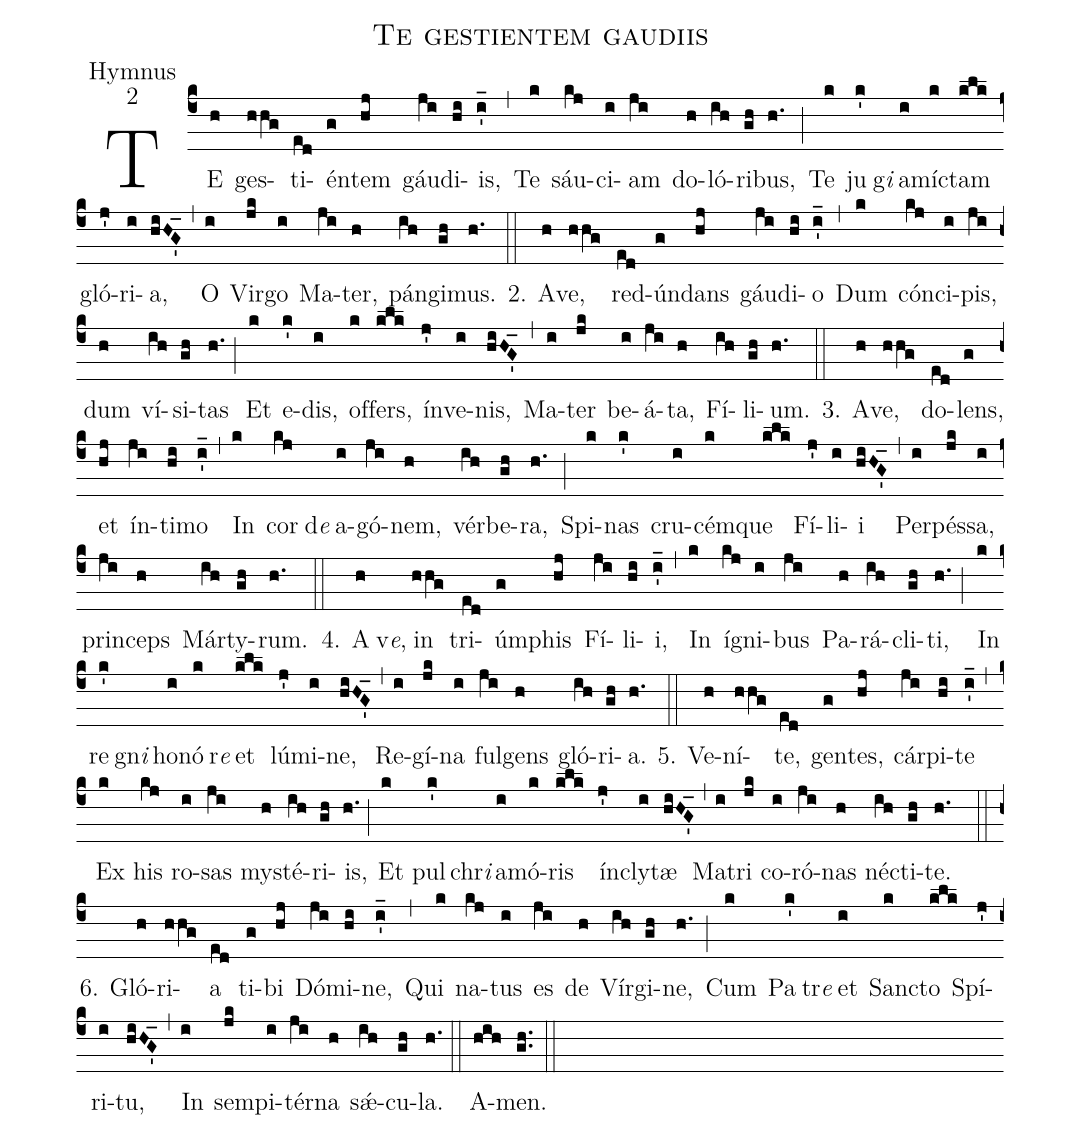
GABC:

name:Te gestientem gaudiis;
office-part:Hymnus;
mode:2;
%%
(c4)TE(h) ges(hhg)ti(ed)én(g)tem(hj) gáu(ji)di(hi)is,(i'_) (,)
Te(k) sáu(kj)ci(i)am(ji) do(h)ló(ih)ri(gh)bus,(h.) (;)
Te(k) ju(k')g<i>i</i>() a(i)míc(k)tam(klk) gló(j')ri(i)a,(hiHG'_) (,)
O(i) Vir(jk)go(i) Ma(ji)ter,(h) pán(ih)gi(gh)mus.(h.) (::)

2. A(h)ve,(hhg) red(ed)ún(g)dans(hj) gáu(ji)di(hi)o(i'_) (,)
Dum(k) cón(kj)ci(i)pis,(ji) dum(h) ví(ih)si(gh)tas(h.) (;)
Et(k) e(k')dis,(i) of(k)fers,(klk) ín(j')ve(i)nis,(hiHG'_) (,)
Ma(i)ter(jk) be(i)á(ji)ta,(h) Fí(ih)li(gh)um.(h.) (::)

3. A(h)ve,(hhg) do(ed)lens,(g) et(hj) ín(ji)ti(hi)mo(i'_) (,)
In(k) cor(kj)d<i>e</i>() a(i)gó(ji)nem,(h) vér(ih)be(gh)ra,(h.) (;)
Spi(k)nas(k') cru(i)cém(k)que(klk) Fí(j')li(i)i(hiHG'_) (,)
Per(i)pés(jk)sa,(i) prin(ji)ceps(h) Már(ih)ty(gh)rum.(h.) (::)

4. A(h)v<i>e</i>,() in(hhg) tri(ed)úm(g)phis(hj) Fí(ji)li(hi)i,(i'_) (,)
In(k) í(kj)gni(i)bus(ji) Pa(h)rá(ih)cli(gh)ti,(h.) (;)
In(k) re(k')gn<i>i</i>() ho(i)nó(k)r<i>e</i>() et(klk) lú(j')mi(i)ne,(hiHG'_) (,)
Re(i)gí(jk)na(i) ful(ji)gens(h) gló(ih)ri(gh)a.(h.) (::)

5. Ve(h)ní(hhg)te,(ed) gen(g)tes,(hj) cár(ji)pi(hi)te(i'_) (,)
Ex(k) his(kj) ro(i)sas(ji) mys(h)té(ih)ri(gh)is,(h.) (;)
Et(k) pul(k')chr<i>i</i>() a(i)mó(k)ris(klk) ín(j')cly(i)tæ(hiHG'_) (,)
Ma(i)tri(jk) co(i)ró(ji)nas(h) néc(ih)ti(gh)te.(h.) (::)

6. Gló(h)ri(hhg)a(ed) ti(g)bi(hj) Dó(ji)mi(hi)ne,(i'_) (,)
Qui(k) na(kj)tus(i) es(ji) de(h) Vír(ih)gi(gh)ne,(h.) (;)
Cum(k) Pa(k')tr<i>e</i>() et(i) Sanc(k)to(klk) Spí(j')ri(i)tu,(hiHG'_) (,)
In(i) sem(jk)pi(i)tér(ji)na(h) sǽ(ih)cu(gh)la.(h.) (::)
A(hih)men.(gh..) (::)
